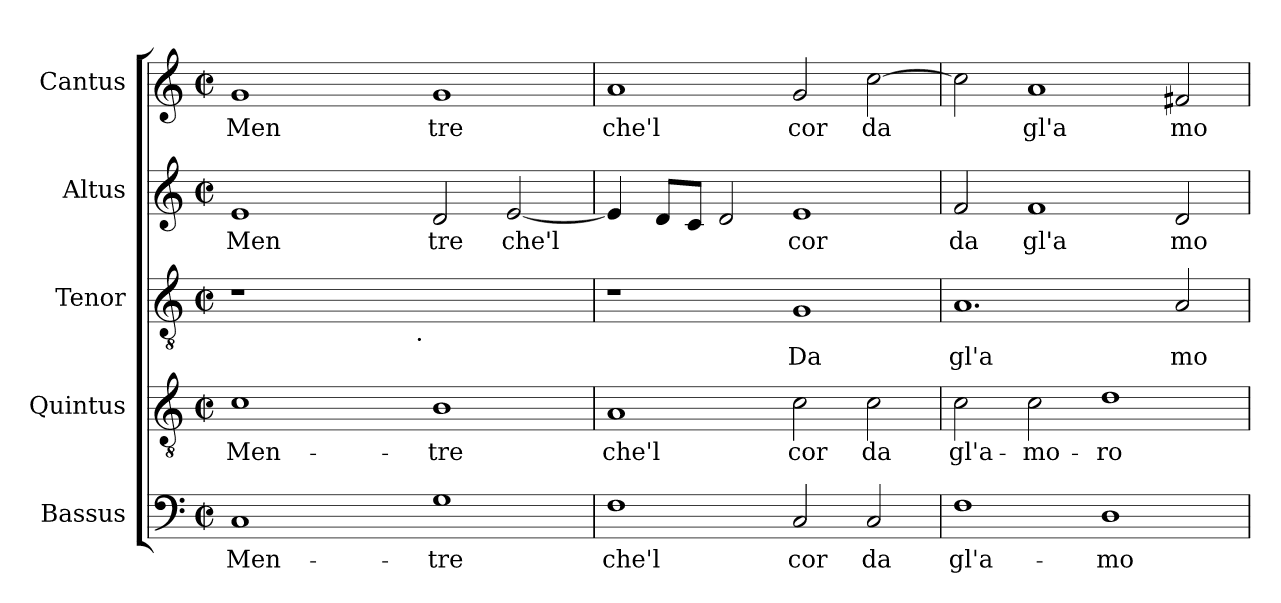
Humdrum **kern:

**kern	**text	**kern	**text	**kern	**text	**kern	**text	**kern	**text
*part5	*part5	*part4	*part4	*part3	*part3	*part2	*part2	*part1	*part1
*staff5	*staff5	*staff4	*staff4	*staff3	*staff3	*staff2	*staff2	*staff1	*staff1
*I"Bassus	*	*I"Quintus	*	*I"Tenor	*	*I"Altus	*	*I"Cantus	*
!!LO:PB:g=z
*stria5	*	*stria5	*	*stria5	*	*stria5	*	*stria5	*
*clefF4	*	*clefGv2	*	*clefGv2	*	*clefG2	*	*clefG2	*
*k[]	*	*k[]	*	*k[]	*	*k[]	*	*k[]	*
*C:	*	*C:	*	*C:	*	*C:	*	*C:	*
*M2/2	*	*M2/2	*	*M2/2	*	*M2/2	*	*M2/2	*
*met(c|)	*	*met(c|)	*	*met(c|)	*	*met(c|)	*	*met(c|)	*
=1	=1	=1	=1	=1	=1	=1	=1	=1	=1
!	!LO:LY:b:cj	!	!LO:LY:b:cj	!	!	!	!LO:LY:b:cj	!	!LO:LY:b:cj
*	*	*	*	*^	*	*	*	*	*
1C	Men-	1c	Men-	1r	2ryy	.	1e	Men	1g	Men
.	.	.	.	.	4ryy	.	.	.	.	.
.	.	.	.	.	8ryy	.	.	.	.	.
.	.	.	.	.	16ryy	.	.	.	.	.
.	.	.	.	.	64ryy	.	.	.	.	.
!	!	!	!	!	!LO:TX:b:t=.	!	!	!	!	!
.	.	.	.	.	1ryy	.	.	.	.	.
!	!LO:LY:b:cj	!	!LO:LY:b:cj	!	!	!	!	!LO:LY:b:cj	!	!LO:LY:b:cj
1G	-tre	1B	-tre	1ryy	.	.	2d/	tre	1g	tre
!	!	!	!	!	!	!	!	!LO:LY:b:cj	!	!
.	.	.	.	.	.	.	[<2e/	che'l	.	.
.	.	.	.	.	32.ryy	.	.	.	.	.
=2	=2	=2	=2	=2	=2	=2	=2	=2	=2	=2
!	!LO:LY:b:cj	!	!LO:LY:b:cj	!	!	!	!	!LO:LY:b:cj	!	!LO:LY:b:cj
*	*	*	*	*v	*v	*	*	*	*	*
1F	che'l	1A	che'l	1r	.	4e/]	.	1a	che'l
!	!	!	!	!	!	!	!LO:LY:b:cj	!	!
.	.	.	.	.	.	8d/L	.	.	.
!	!	!	!	!	!	!	!LO:LY:b:cj	!	!
.	.	.	.	.	.	8c/J	.	.	.
!	!	!	!	!	!	!	!LO:LY:b:cj	!	!
.	.	.	.	.	.	2d/	.	.	.
!	!LO:LY:b:cj	!	!LO:LY:b:cj	!	!LO:LY:b:cj	!	!LO:LY:b:cj	!	!LO:LY:b:cj
2C/	cor	2c\	cor	1G	Da	1e	cor	2g/	cor
!	!LO:LY:b:cj	!	!LO:LY:b:cj	!	!	!	!	!	!LO:LY:b:cj
2C/	da	2c\	da	.	.	.	.	[>2cc\	da
=3	=3	=3	=3	=3	=3	=3	=3	=3	=3
!	!LO:LY:b:cj	!	!LO:LY:b:cj	!	!LO:LY:b:cj	!	!LO:LY:b:cj	!	!LO:LY:b:cj
1F	gl'a-	2c\	gl'a-	1.A	gl'a	2f/	da	2cc\]	.
!	!	!	!LO:LY:b:cj	!	!	!	!LO:LY:b:cj	!	!LO:LY:b:cj
.	.	2c\	-mo-	.	.	1f	gl'a	1a	gl'a
!	!LO:LY:b:cj	!	!LO:LY:b:cj	!	!	!	!	!	!
1D	-mo-	1d	-ro-	.	.	.	.	.	.
!	!	!	!	!	!LO:LY:b:cj	!	!LO:LY:b:cj	!	!LO:LY:b:cj
.	.	.	.	2A/	mo	2d/	mo	2f#X/	mo
=	=	=	=	=	=	=	=	=	=
*-	*-	*-	*-	*-	*-	*-	*-	*-	*-
